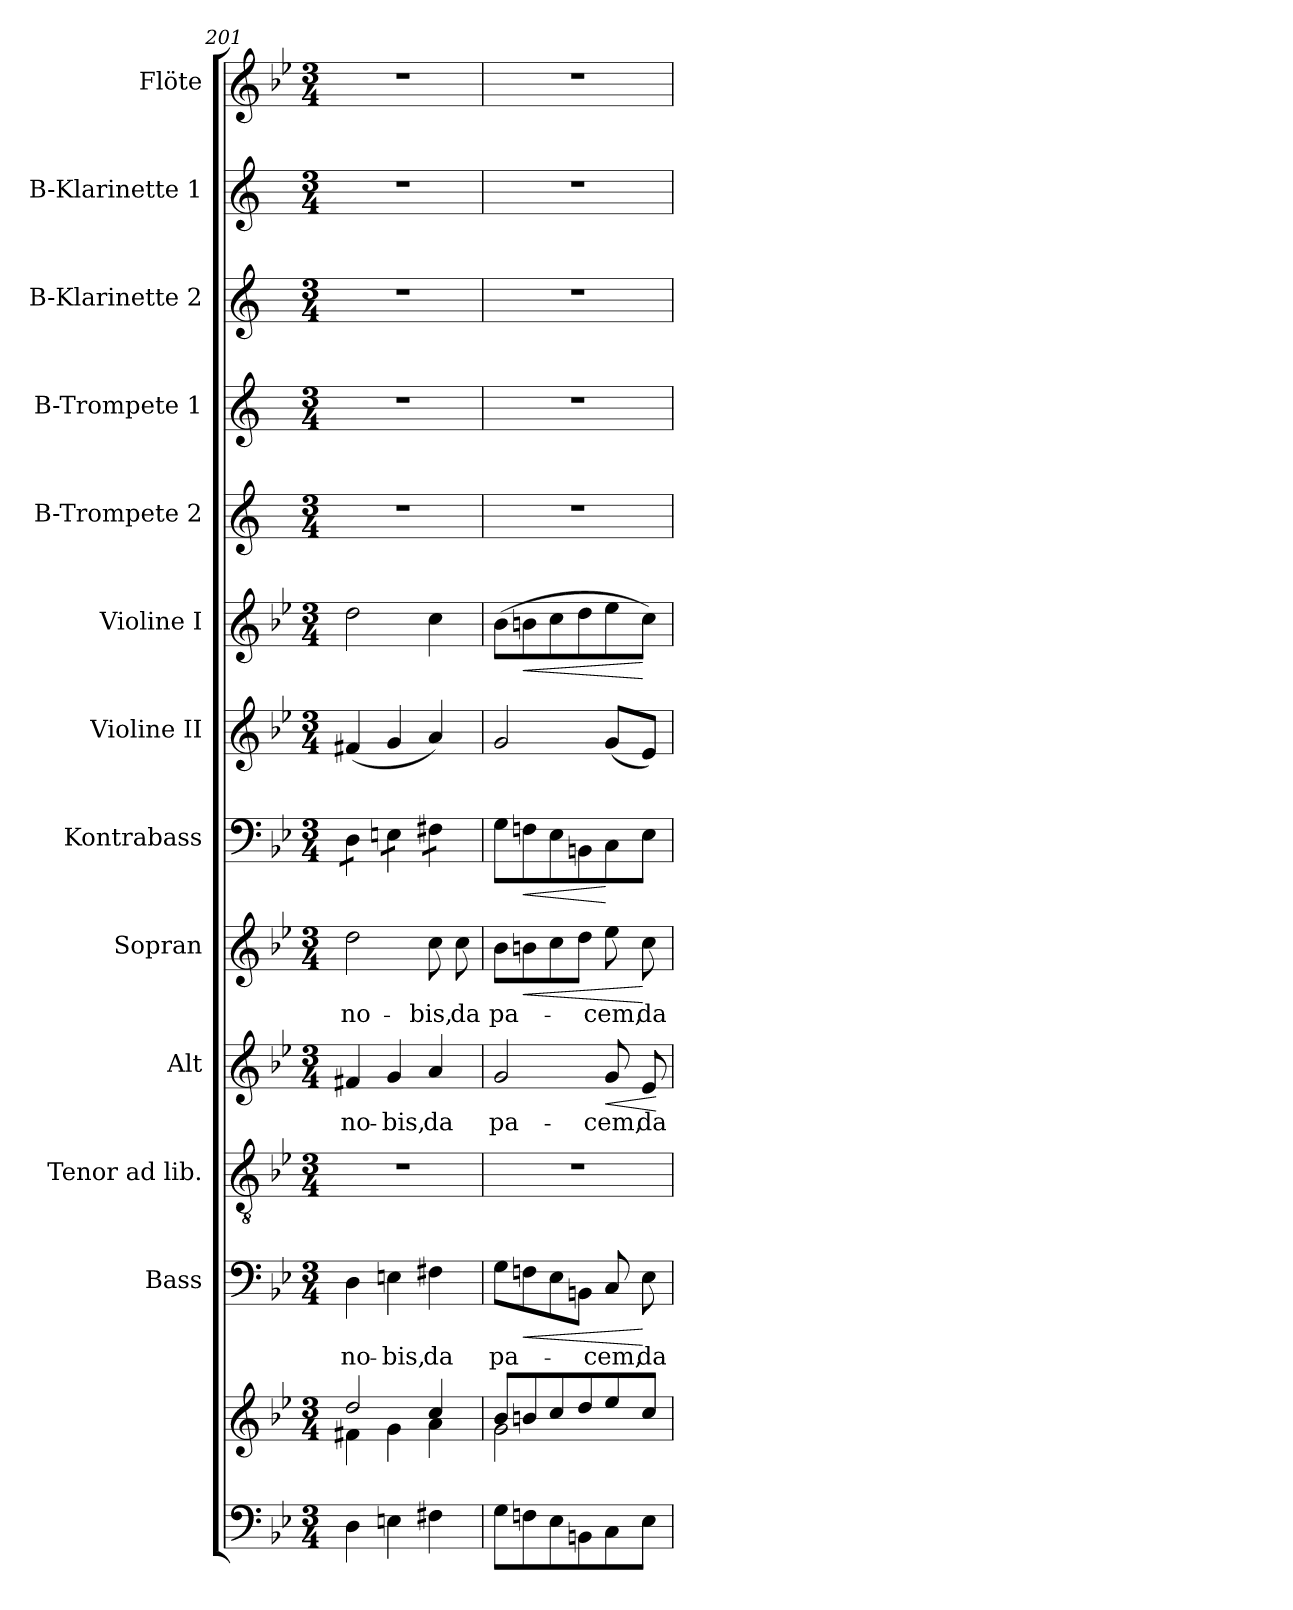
**kern	**kern	**kern	**text	**dynam	**kern	**kern	**text	**dynam	**kern	**text	**dynam	**kern	**dynam	**kern	**kern	**dynam	**kern	**kern	**kern	**kern	**kern
*part13	*part13	*part12	*part12	*part12	*part11	*part10	*part10	*part10	*part9	*part9	*part9	*part8	*part8	*part7	*part6	*part6	*part5	*part4	*part3	*part2	*part1
*staff14	*staff13	*staff12	*staff12	*staff12	*staff11	*staff10	*staff10	*staff10	*staff9	*staff9	*staff9	*staff8	*staff8	*staff7	*staff6	*staff6	*staff5	*staff4	*staff3	*staff2	*staff1
*	*	*I"Bass	*	*	*I"Tenor ad lib.	*I"Alt	*	*	*I"Sopran	*	*	*I"Kontrabass	*	*I"Violine II	*I"Violine I	*	*I"B-Trompete 2	*I"B-Trompete 1	*I"B-Klarinette 2	*I"B-Klarinette 1	*I"Flöte
*	*	*I'B.	*	*	*I'T.	*I'A.	*	*	*I'S.	*	*	*I'Kb.	*	*I'Vl. II	*I'Vl. I	*	*I'B Trp. 2	*I'B Trp. 1	*I'B Kl. 2	*I'B Kl. 1	*I'Fl.
*clefF4	*clefG2	*clefF4	*	*	*clefGv2	*clefG2	*	*	*clefG2	*	*	*clefF4	*	*clefG2	*clefG2	*	*clefG2	*clefG2	*clefG2	*clefG2	*clefG2
*	*	*	*	*	*	*	*	*	*	*	*	*ITrd7c12	*	*	*	*	*ITrd1c2	*ITrd1c2	*ITrd1c2	*ITrd1c2	*
*k[b-e-]	*k[b-e-]	*k[b-e-]	*	*	*k[b-e-]	*k[b-e-]	*	*	*k[b-e-]	*	*	*k[b-e-]	*	*k[b-e-]	*k[b-e-]	*	*k[b-e-]	*k[b-e-]	*k[b-e-]	*k[b-e-]	*k[b-e-]
*B-:	*B-:	*B-:	*	*	*B-:	*B-:	*	*	*B-:	*	*	*B-:	*	*B-:	*B-:	*	*B-:	*B-:	*B-:	*B-:	*B-:
*M3/4	*M3/4	*M3/4	*	*	*M3/4	*M3/4	*	*	*M3/4	*	*	*M3/4	*	*M3/4	*M3/4	*	*M3/4	*M3/4	*M3/4	*M3/4	*M3/4
=201	=201	=201	=201	=201	=201	=201	=201	=201	=201	=201	=201	=201	=201	=201	=201	=201	=201	=201	=201	=201	=201
*	*^	*	*	*	*	*	*	*	*	*	*	*	*	*	*	*	*	*	*	*	*
!	!	!	!	!LO:LY:b	!	!	!	!LO:LY:b	!	!	!LO:LY:b	!	!	!	!	!	!	!	!	!	!	!
*	*	*	*	*	*	*	*	*	*	*	*	*	*tremolo	*	*	*	*	*	*	*	*	*
4D\	2dd/	4f#X\	4D\	no-	.	2.r	4f#X/	no-	.	2dd\	no-	.	8DD\L	.	(<4f#X/	2dd\	.	2.r	2.r	2.r	2.r	2.r
.	.	.	.	.	.	.	.	.	.	.	.	.	8DD\J	.	.	.	.	.	.	.	.	.
!	!	!	!	!LO:LY:b	!	!	!	!LO:LY:b	!	!	!	!	!	!	!	!	!	!	!	!	!	!
4En\	.	4g\	4En\	-bis,	.	.	4g/	-bis,	.	.	.	.	8EEn\L	.	4g/	.	.	.	.	.	.	.
.	.	.	.	.	.	.	.	.	.	.	.	.	8EEn\J	.	.	.	.	.	.	.	.	.
!	!	!	!	!LO:LY:b	!	!	!	!LO:LY:b	!	!	!LO:LY:b	!	!	!	!	!	!	!	!	!	!	!
4F#X\	4cc/	4a\	4F#X\	da	.	.	4a/	da	.	8cc\	-bis,	.	8FF#X\L	.	4a/)	4cc\	.	.	.	.	.	.
!	!	!	!	!	!	!	!	!	!	!	!LO:LY:b	!	!	!	!	!	!	!	!	!	!	!
.	.	.	.	.	.	.	.	.	.	8cc\	da	.	8FF#X\J	.	.	.	.	.	.	.	.	.
*	*	*	*	*	*	*	*	*	*	*	*	*	*Xtremolo	*	*	*	*	*	*	*	*	*
=202	=202	=202	=202	=202	=202	=202	=202	=202	=202	=202	=202	=202	=202	=202	=202	=202	=202	=202	=202	=202	=202	=202
!	!	!	!	!LO:LY:b	!	!	!	!LO:LY:b	!	!	!LO:LY:b	!	!	!	!	!	!	!	!	!	!	!
8G\L	8b-/L	2g\	8G\L	pa-	.	2.r	2g/	pa-	.	8b-\L	pa-	.	8GG\L	.	2g/	(>8b-\L	.	2.r	2.r	2.r	2.r	2.r
!	!	!	!	!	!LO:HP:b	!	!	!	!	!	!	!LO:HP:b	!	!LO:HP:b	!	!	!LO:HP:b	!	!	!	!	!
8Fn\	8bn/	.	8Fn\	.	<	.	.	.	.	8bn\	.	<	8FFn\	<	.	8bn\	<	.	.	.	.	.
8E-\	8cc/	.	8E-\	.	.	.	.	.	.	8cc\	.	.	8EE-\	.	.	8cc\	.	.	.	.	.	.
8BBn\	8dd/	.	8BBn\J	.	.	.	.	.	.	8dd\J	.	.	8BBBn\	.	.	8dd\	.	.	.	.	.	.
!	!	!	!	!LO:LY:b	!	!	!	!LO:LY:b	!LO:HP:b	!	!LO:LY:b	!	!	!	!	!	!	!	!	!	!	!
8C\	8ee-/	4ryy	8C/	-cem,	.	.	8g/	-cem,	<	8ee-\	-cem,	.	8CC\	[	(<8g/L	8ee-\	.	.	.	.	.	.
!	!	!	!	!LO:LY:b	!	!	!	!LO:LY:b	!	!	!LO:LY:b	!	!	!	!	!	!	!	!	!	!	!
8E-\J	8cc/J	.	8E-\	da	[	.	8e-/	da	.	8cc\	da	[	8EE-\J	.	8e-/J)	8cc\J)	[	.	.	.	.	.
*	*v	*v	*	*	*	*	*	*	*	*	*	*	*	*	*	*	*	*	*	*	*	*
.	.	.	.	.	.	.	.	[	.	.	.	.	.	.	.	.	.	.	.	.	.
=	=	=	=	=	=	=	=	=	=	=	=	=	=	=	=	=	=	=	=	=	=
*-	*-	*-	*-	*-	*-	*-	*-	*-	*-	*-	*-	*-	*-	*-	*-	*-	*-	*-	*-	*-	*-
